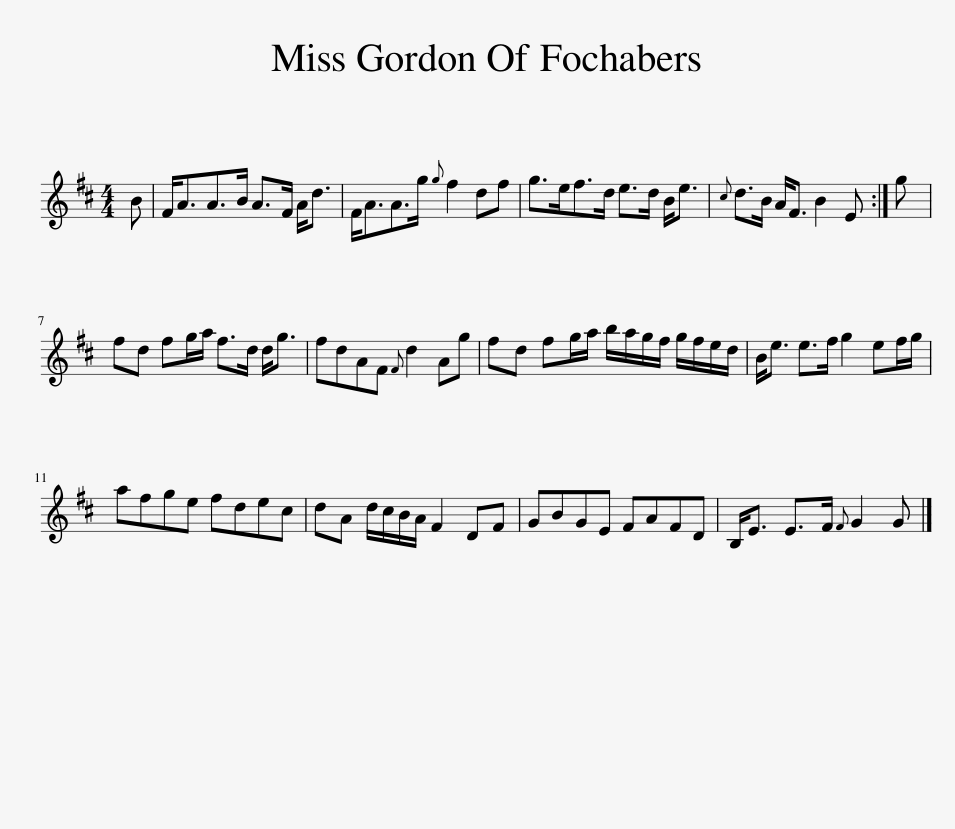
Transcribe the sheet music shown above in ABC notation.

X:1
L:1/8
M:4/4
I:linebreak $
K:D
V:1 treble
V:1
 B | F<AA>B A>F A<d | F<AA>g{g} f2 df | g>ef>d e>d B<e |{c} d>B A<F B2 E :| %5
 g |$ fd fg/a/ f>d d<g | fdAF{F} d2 Ag | fd fg/a/ b/a/g/f/ g/f/e/d/ | B<e e>f g2 ef/g/ |$ %10
 afge fdec | dA d/c/B/A/ F2 DF | GBGE FAFD | B,<E E>F{F} G2 G |] %14
